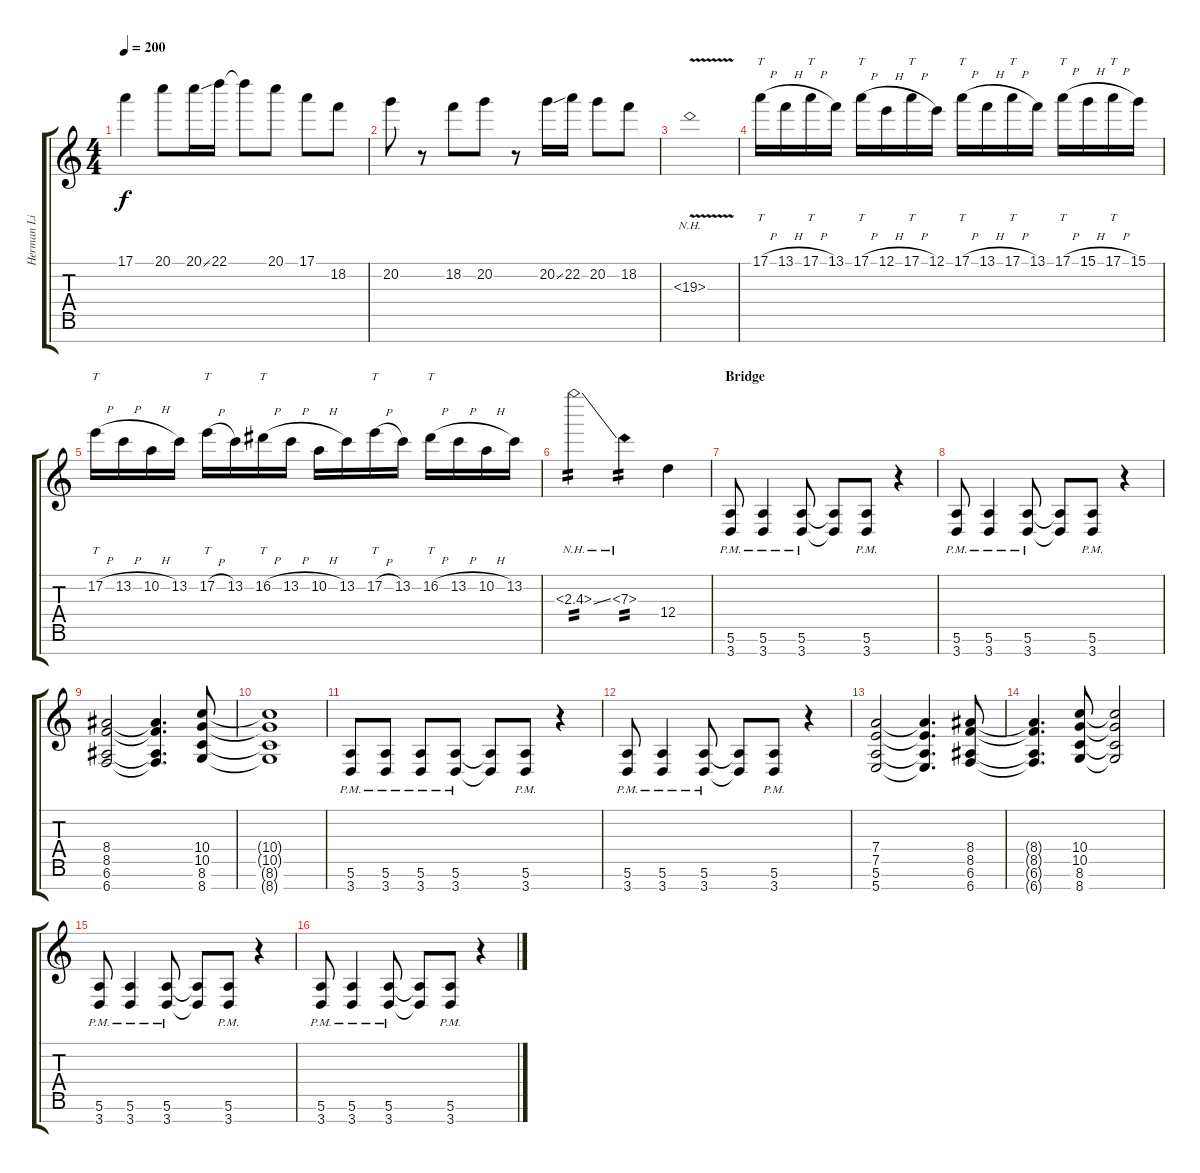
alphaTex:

\track ("Herman Li | Lead" "Herman Li ") {instrument distortionguitar}
\staff {score tabs}
\tuning (E4 B3 G3 D3 A2 E2 B1) {hide}
\ts (4 4)
\tempo 200
\clef g2
\ks c
17.1.4{dy f} 20.1.8 20.1{ss}.16 22.1.16 22.1{t}.8 20.1.8 17.1.8 18.2.8 |
20.2.8 r.8 18.2.8 20.2.8 r.8 20.2{ss}.16 22.2.16 20.2.8 18.2.8 |
19.3{nh v}.1 |
17.1{h}.16{tt} 13.1{h}.16 17.1{h}.16{tt} 13.1.16 17.1{h}.16{tt} 12.1{h}.16 17.1{h}.16{tt} 12.1.16 17.1{h}.16{tt} 13.1{h}.16 17.1{h}.16{tt} 13.1.16 17.1{h}.16{tt} 15.1{h}.16 17.1{h}.16{tt} 15.1.16 |
17.2{h}.16{tt} 13.2{h}.16 10.2{h}.16 13.2.16 17.2{h}.16{tt} 13.2.16 16.2{h}.16{tt} 13.2{h}.16 10.2{h}.16 13.2.16 17.2{h}.16{tt} 13.2.16 16.2{h}.16{tt} 13.2{h}.16 10.2{h}.16 13.2.16 |
2.3{nh ss}.2{tp 2} 7.3{nh}.4{tp 2} 12.4.4 |
\section ("" "Bridge")
(5.6{pm} 3.7{pm}).8 (5.6{pm} 3.7{pm}).4 (5.6{pm} 3.7{pm}).8 (5.6{t} 3.7{t}).8 (5.6{pm} 3.7{pm}).8 r.4 |
(5.6{pm} 3.7{pm}).8 (5.6{pm} 3.7{pm}).4 (5.6{pm} 3.7{pm}).8 (5.6{t} 3.7{t}).8 (5.6{pm} 3.7{pm}).8 r.4 |
(8.4 8.5 6.6 6.7).2 (8.4{t} 8.5{t} 6.6{t} 6.7{t}).4{d} (10.4 10.5 8.6 8.7).8 |
(10.4{t} 10.5{t} 8.6{t} 8.7{t}).1 |
(5.6{pm} 3.7{pm}).8 (5.6{pm} 3.7{pm}).8 (5.6{pm} 3.7{pm}).8 (5.6{pm} 3.7{pm}).8 (5.6{t} 3.7{t}).8 (5.6{pm} 3.7{pm}).8 r.4 |
(5.6{pm} 3.7{pm}).8 (5.6{pm} 3.7{pm}).4 (5.6{pm} 3.7{pm}).8 (5.6{t} 3.7{t}).8 (5.6{pm} 3.7{pm}).8 r.4 |
(7.4 7.5 5.6 5.7).2 (7.4{t} 7.5{t} 5.6{t} 5.7{t}).4{d} (8.4 8.5 6.6 6.7).8 |
(8.4{t} 8.5{t} 6.6{t} 6.7{t}).4{d} (10.4 10.5 8.6 8.7).8 (10.4{t} 10.5{t} 8.6{t} 8.7{t}).2 |
(5.6{pm} 3.7{pm}).8 (5.6{pm} 3.7{pm}).4 (5.6{pm} 3.7{pm}).8 (5.6{t} 3.7{t}).8 (5.6{pm} 3.7{pm}).8 r.4 |
(5.6{pm} 3.7{pm}).8 (5.6{pm} 3.7{pm}).4 (5.6{pm} 3.7{pm}).8 (5.6{t} 3.7{t}).8 (5.6{pm} 3.7{pm}).8 r.4
